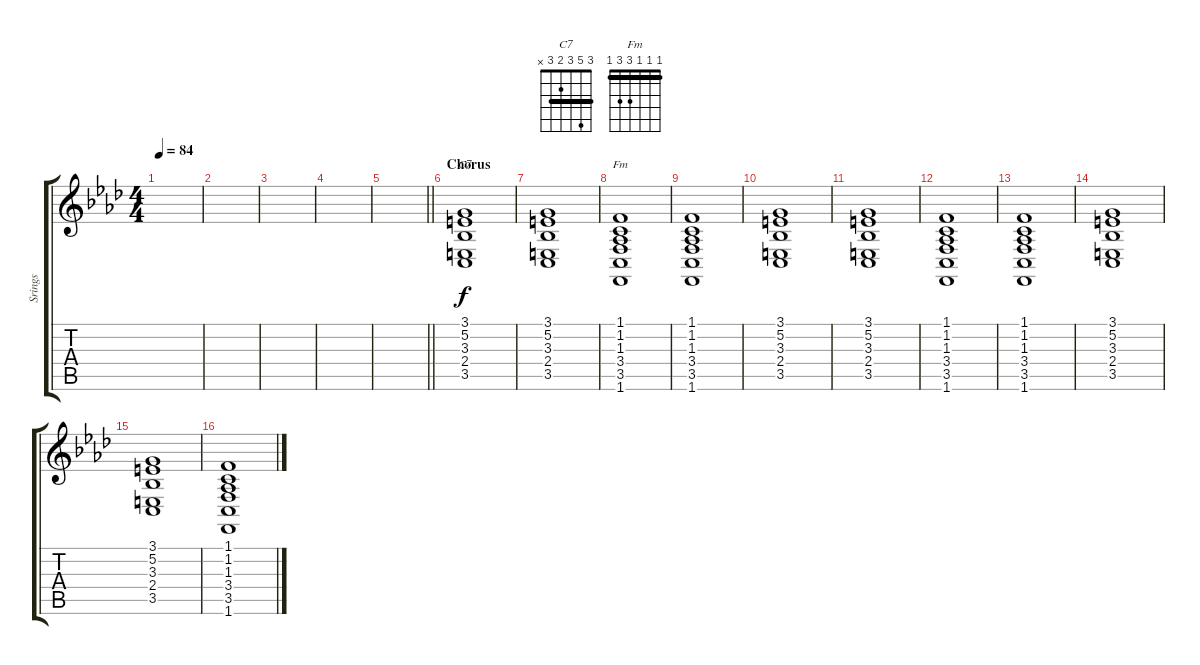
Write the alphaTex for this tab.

\track ("Srings" "Srings") {instrument stringensemble2}
\staff {score tabs}
\tuning (E4 B3 G3 D3 A2 E2) {hide}
\chord ("C7" 3 5 3 2 3 x) {barre 3}
\chord ("Fm" 1 1 1 3 3 1) {barre 1}
\ts (4 4)
\tempo 84
\clef g2
\ks ab
|
|
|
|
\barLineRight lightlight
|
\section ("" "Chorus")
(3.1 5.2 3.3 2.4 3.5).1{ch "C7"} |
(3.1 5.2 3.3 2.4 3.5).1 |
(1.1 1.2 1.3 3.4 3.5 1.6).1{ch "Fm"} |
(1.1 1.2 1.3 3.4 3.5 1.6).1 |
(3.1 5.2 3.3 2.4 3.5).1 |
(3.1 5.2 3.3 2.4 3.5).1 |
(1.1 1.2 1.3 3.4 3.5 1.6).1 |
(1.1 1.2 1.3 3.4 3.5 1.6).1 |
(3.1 5.2 3.3 2.4 3.5).1 |
(3.1 5.2 3.3 2.4 3.5).1 |
(1.1 1.2 1.3 3.4 3.5 1.6).1
